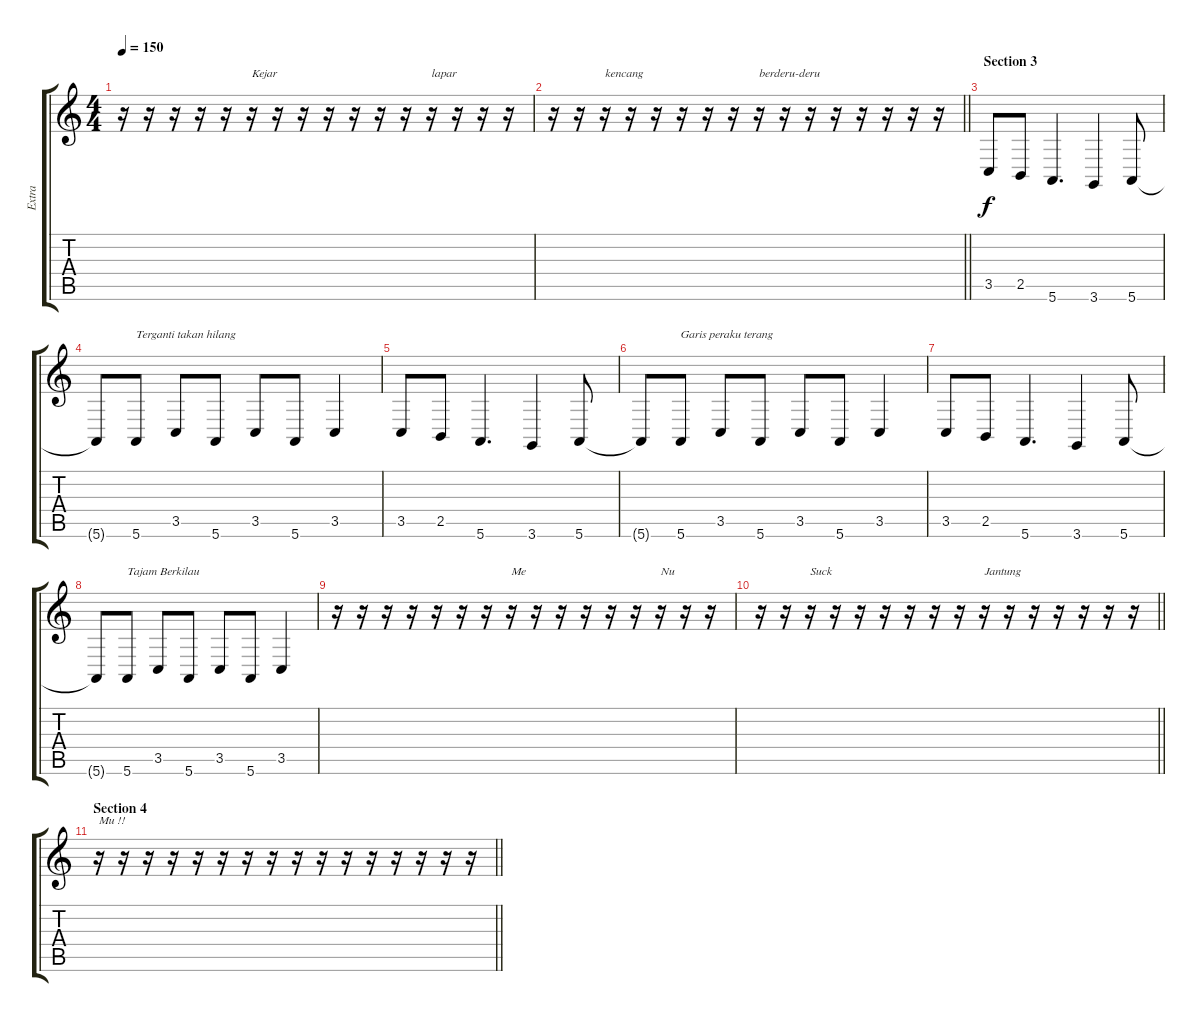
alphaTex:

\track ("Extra" "Extra") {instrument lead2sawtooth}
\staff {score tabs}
\tuning (E4 B3 G3 D3 A2 E2) {hide}
\ts (4 4)
\tempo 150
\clef g2
\ks c
r.16{dy f} r.16 r.16 r.16 r.16 r.16{txt "Kejar"} r.16 r.16 r.16 r.16 r.16 r.16 r.16{txt "lapar"} r.16 r.16 r.16 |
\barLineRight lightlight
r.16 r.16 r.16{txt "kencang"} r.16 r.16 r.16 r.16 r.16 r.16{txt "berderu-deru"} r.16 r.16 r.16 r.16 r.16 r.16 r.16 |
\section ("" "Section 3")
3.5.8 2.5.8 5.6.4{d} 3.6.4 5.6.8 |
5.6{t}.8 5.6.8{txt "Terganti takan hilang"} 3.5.8 5.6.8 3.5.8 5.6.8 3.5.4 |
3.5.8 2.5.8 5.6.4{d} 3.6.4 5.6.8 |
5.6{t}.8 5.6.8{txt "Garis peraku terang"} 3.5.8 5.6.8 3.5.8 5.6.8 3.5.4 |
3.5.8 2.5.8 5.6.4{d} 3.6.4 5.6.8 |
5.6{t}.8 5.6.8{txt "Tajam Berkilau"} 3.5.8 5.6.8 3.5.8 5.6.8 3.5.4 |
r.16 r.16 r.16 r.16 r.16 r.16 r.16 r.16{txt "Me"} r.16 r.16 r.16 r.16 r.16 r.16{txt "Nu"} r.16 r.16 |
\barLineRight lightlight
r.16 r.16 r.16{txt "Suck"} r.16 r.16 r.16 r.16 r.16 r.16 r.16{txt "Jantung"} r.16 r.16 r.16 r.16 r.16 r.16 |
\section ("" "Section 4")
\barLineRight lightlight
r.16{txt "Mu !!"} r.16 r.16 r.16 r.16 r.16 r.16 r.16 r.16 r.16 r.16 r.16 r.16 r.16 r.16 r.16
